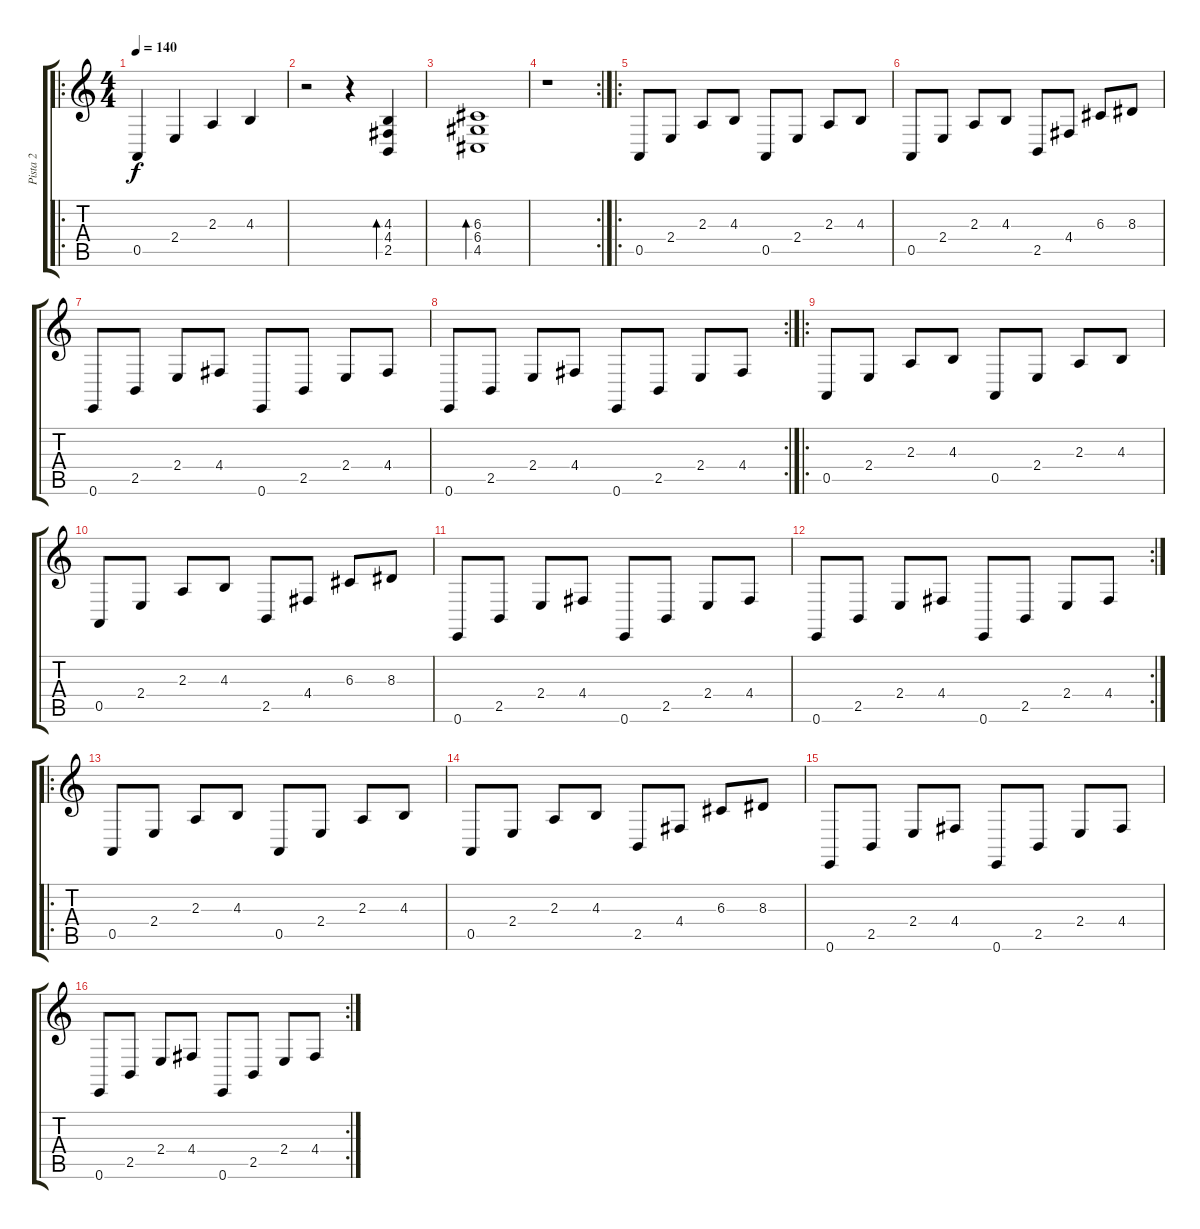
\track ("Pista 2" "Pista 2") {instrument orchestralharp}
\staff {score tabs}
\tuning (E4 B3 G3 D3 A2 E2) {hide}
\ro
\ts (4 4)
\tempo 140
\clef g2
\ks c
0.5.4{dy f} 2.4.4 2.3.4 4.3.4 |
r.2 r.4 (4.3 4.4 2.5).4{bd 120} |
(6.3 6.4 4.5).1{bd 480} |
\rc 2
r.1 |
\ro
0.5.8 2.4.8 2.3.8 4.3.8 0.5.8 2.4.8 2.3.8 4.3.8 |
0.5.8 2.4.8 2.3.8 4.3.8 2.5.8 4.4.8 6.3.8 8.3.8 |
0.6.8 2.5.8 2.4.8 4.4.8 0.6.8 2.5.8 2.4.8 4.4.8 |
\rc 2
0.6.8 2.5.8 2.4.8 4.4.8 0.6.8 2.5.8 2.4.8 4.4.8 |
\ro
0.5.8 2.4.8 2.3.8 4.3.8 0.5.8 2.4.8 2.3.8 4.3.8 |
0.5.8 2.4.8 2.3.8 4.3.8 2.5.8 4.4.8 6.3.8 8.3.8 |
0.6.8 2.5.8 2.4.8 4.4.8 0.6.8 2.5.8 2.4.8 4.4.8 |
\rc 2
0.6.8 2.5.8 2.4.8 4.4.8 0.6.8 2.5.8 2.4.8 4.4.8 |
\ro
0.5.8 2.4.8 2.3.8 4.3.8 0.5.8 2.4.8 2.3.8 4.3.8 |
0.5.8 2.4.8 2.3.8 4.3.8 2.5.8 4.4.8 6.3.8 8.3.8 |
0.6.8 2.5.8 2.4.8 4.4.8 0.6.8 2.5.8 2.4.8 4.4.8 |
\rc 2
0.6.8 2.5.8 2.4.8 4.4.8 0.6.8 2.5.8 2.4.8 4.4.8
